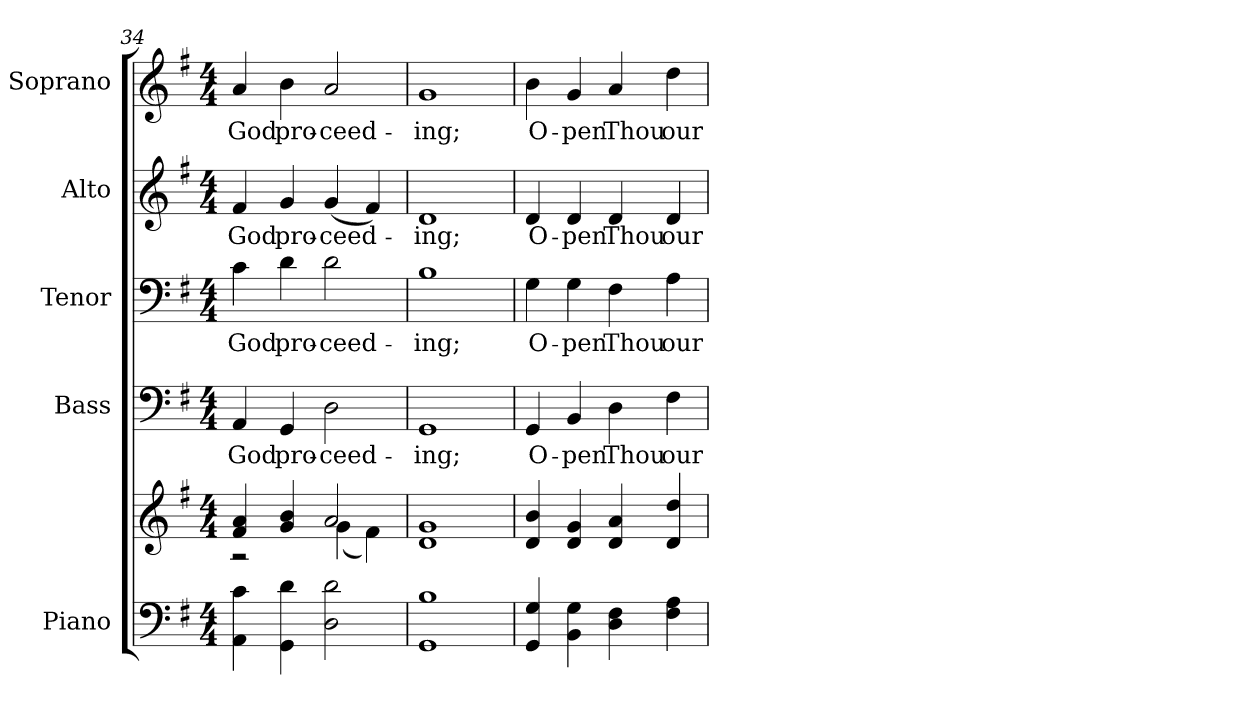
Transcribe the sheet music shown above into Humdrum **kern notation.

**kern	**kern	**kern	**text	**kern	**text	**kern	**text	**kern	**text
*part5	*part5	*part4	*part4	*part3	*part3	*part2	*part2	*part1	*part1
*staff6	*staff5	*staff4	*staff4	*staff3	*staff3	*staff2	*staff2	*staff1	*staff1
*I"Piano	*	*I"Bass	*	*I"Tenor	*	*I"Alto	*	*I"Soprano	*
*I'Pno.	*	*I'B.	*	*I'T.	*	*I'A.	*	*I'S.	*
!!LO:PB:g=z
*clefF4	*clefG2	*clefF4	*	*clefF4	*	*clefG2	*	*clefG2	*
*k[f#]	*k[f#]	*k[f#]	*	*k[f#]	*	*k[f#]	*	*k[f#]	*
*G:	*G:	*G:	*	*G:	*	*G:	*	*G:	*
*M4/4	*M4/4	*M4/4	*	*M4/4	*	*M4/4	*	*M4/4	*
=34	=34	=34	=34	=34	=34	=34	=34	=34	=34
*	*^	*	*	*	*	*	*	*	*
!	!	!	!	!LO:LY:b:color=#000000	!	!	!	!	!	!
!	!	!	!	!	!	!LO:LY:b:color=#000000	!	!	!	!
!	!	!	!	!	!	!	!	!LO:LY:b:color=#000000	!	!
!	!	!	!	!	!	!	!	!	!	!LO:LY:b:color=#000000
4AAi\ 4ci	4f#i/ 4ai	2r	4AAi/	God	4ci\	God	4f#i/	God	4ai/	God
!	!	!	!	!LO:LY:b:color=#000000	!	!	!	!	!	!
!	!	!	!	!	!	!LO:LY:b:color=#000000	!	!	!	!
!	!	!	!	!	!	!	!	!LO:LY:b:color=#000000	!	!
!	!	!	!	!	!	!	!	!	!	!LO:LY:b:color=#000000
4GGi\ 4di	4gi/ 4bi	.	4GGi/	pro-	4di\	pro-	4gi/	pro-	4bi\	pro-
!	!	!	!	!LO:LY:b:color=#000000	!	!	!	!	!	!
!	!	!	!	!	!	!LO:LY:b:color=#000000	!	!	!	!
!	!	!	!	!	!	!	!	!LO:LY:b:color=#000000	!	!
!	!	!	!	!	!	!	!	!	!	!LO:LY:b:color=#000000
2Di\ 2di	2ai/	(4gi\	2Di\	-ceed-	2di\	-ceed-	(4gi/	-ceed-	2ai/	-ceed-
.	.	4f#i\)	.	.	.	.	4f#i/)	.	.	.
*	*v	*v	*	*	*	*	*	*	*	*
=35	=35	=35	=35	=35	=35	=35	=35	=35	=35
*	*^	*	*	*	*	*	*	*	*
!	!	!	!	!LO:LY:b:color=#000000	!	!	!	!	!	!
*	*v	*v	*	*	*	*	*	*	*	*
*	*^	*	*	*	*	*	*	*	*
!	!	!	!	!	!	!LO:LY:b:color=#000000	!	!	!	!
*	*v	*v	*	*	*	*	*	*	*	*
*	*^	*	*	*	*	*	*	*	*
!	!	!	!	!	!	!	!	!LO:LY:b:color=#000000	!	!
*	*v	*v	*	*	*	*	*	*	*	*
*	*^	*	*	*	*	*	*	*	*
!	!	!	!	!	!	!	!	!	!	!LO:LY:b:color=#000000
*	*v	*v	*	*	*	*	*	*	*	*
1GGi 1Bi	1di 1gi	1GGi	-ing;	1Bi	-ing;	1di	-ing;	1gi	-ing;
!!LO:PB:g=z
=36	=36	=36	=36	=36	=36	=36	=36	=36	=36
!	!	!	!LO:LY:b:color=#000000	!	!	!	!	!	!
!	!	!	!	!	!LO:LY:b:color=#000000	!	!	!	!
!	!	!	!	!	!	!	!LO:LY:b:color=#000000	!	!
!	!	!	!	!	!	!	!	!	!LO:LY:b:color=#000000
4GGi/ 4Gi	4di/ 4bi	4GGi/	O-	4Gi\	O-	4di/	O-	4bi\	O-
!	!	!	!LO:LY:b:color=#000000	!	!	!	!	!	!
!	!	!	!	!	!LO:LY:b:color=#000000	!	!	!	!
!	!	!	!	!	!	!	!LO:LY:b:color=#000000	!	!
!	!	!	!	!	!	!	!	!	!LO:LY:b:color=#000000
4BBi\ 4Gi	4di/ 4gi	4BBi/	-pen	4Gi\	-pen	4di/	-pen	4gi/	-pen
!	!	!	!LO:LY:b:color=#000000	!	!	!	!	!	!
!	!	!	!	!	!LO:LY:b:color=#000000	!	!	!	!
!	!	!	!	!	!	!	!LO:LY:b:color=#000000	!	!
!	!	!	!	!	!	!	!	!	!LO:LY:b:color=#000000
4Di\ 4F#i	4di/ 4ai	4Di\	Thou	4F#i\	Thou	4di/	Thou	4ai/	Thou
!	!	!	!LO:LY:b:color=#000000	!	!	!	!	!	!
!	!	!	!	!	!LO:LY:b:color=#000000	!	!	!	!
!	!	!	!	!	!	!	!LO:LY:b:color=#000000	!	!
!	!	!	!	!	!	!	!	!	!LO:LY:b:color=#000000
4F#i\ 4Ai	4di/ 4ddi	4F#i\	our	4Ai\	our	4di/	our	4ddi\	our
=	=	=	=	=	=	=	=	=	=
*-	*-	*-	*-	*-	*-	*-	*-	*-	*-
